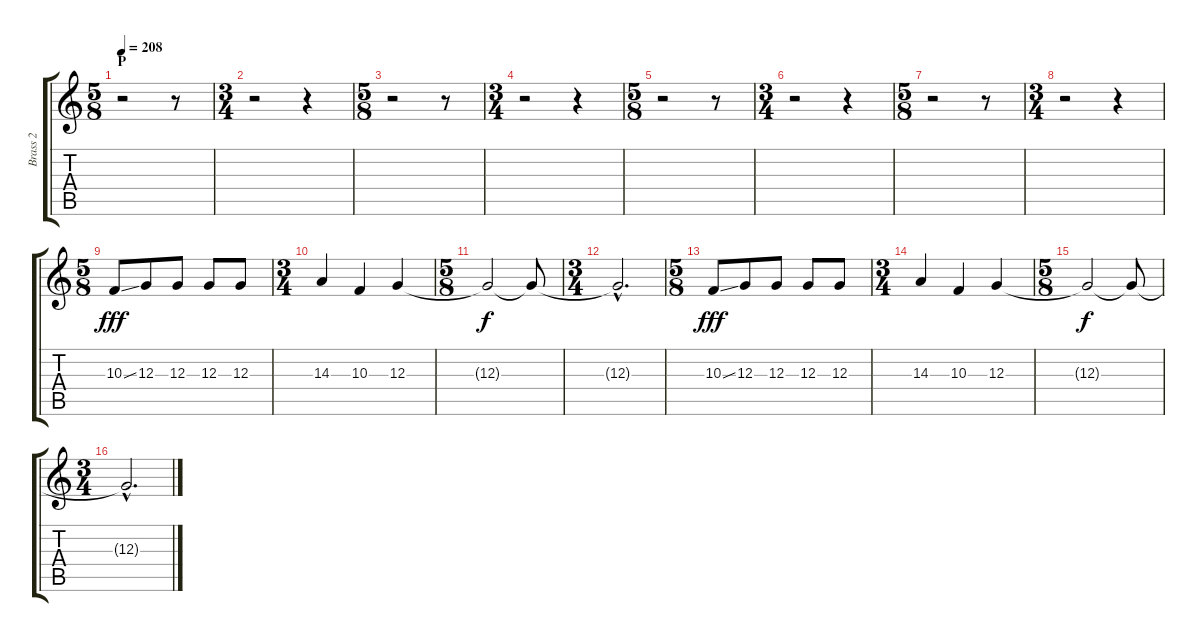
\track ("Brass 2" "Brass 2") {instrument brasssection}
\staff {score tabs}
\tuning (E4 B3 G3 D3 A2 E2) {hide}
\ts (5 8)
\section ("" "P")
\tempo 208
\clef g2
\ks c
r.2{dy fff} r.8 |
\ts (3 4)
r.2 r.4 |
\ts (5 8)
r.2 r.8 |
\ts (3 4)
r.2 r.4 |
\ts (5 8)
r.2 r.8 |
\ts (3 4)
r.2 r.4 |
\ts (5 8)
r.2 r.8 |
\ts (3 4)
r.2 r.4 |
\ts (5 8)
10.3{ss}.8 12.3.8 12.3.8 12.3.8 12.3.8 |
\ts (3 4)
14.3.4 10.3.4 12.3.4 |
\ts (5 8)
12.3{t}.2{dy f} 12.3{t}.8 |
\ts (3 4)
12.3{hac t}.2{d} |
\ts (5 8)
10.3{ss}.8{dy fff} 12.3.8 12.3.8 12.3.8 12.3.8 |
\ts (3 4)
14.3.4 10.3.4 12.3.4 |
\ts (5 8)
12.3{t}.2{dy f} 12.3{t}.8 |
\ts (3 4)
12.3{hac t}.2{d}
